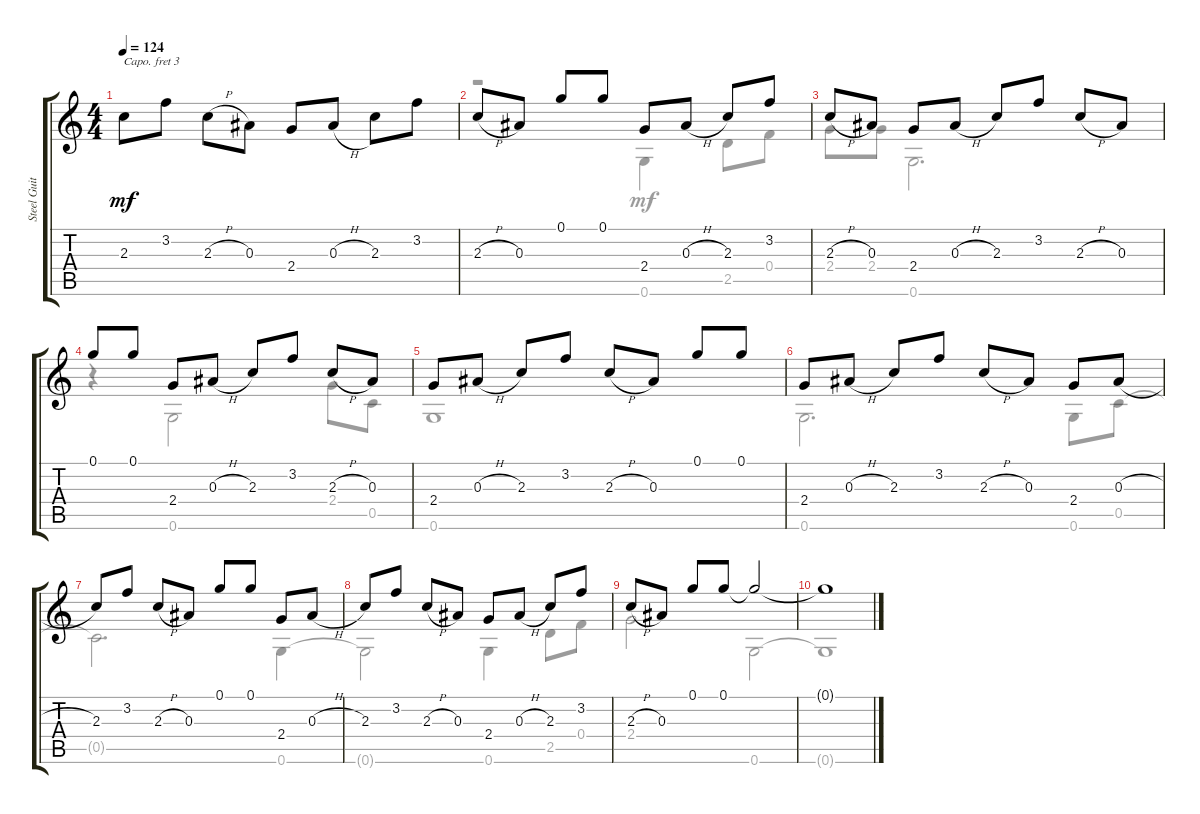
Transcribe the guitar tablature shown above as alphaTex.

\track ("Steel Guitar" "Steel Guit") {instrument acousticguitarsteel}
\staff {score tabs}
\capo 3
\tuning (E4 B3 G3 D3 A2 E2) {hide}
\voice
\ts (4 4)
\tempo 124
\clef g2
\ks c
2.3.8{dy mf} 3.2.8 2.3{h}.8 0.3.8 2.4.8 0.3{h}.8 2.3.8 3.2.8 |
2.3{h}.8 0.3.8 0.1.8 0.1.8 2.4.8 0.3{h}.8 2.3.8 3.2.8 |
2.3{h}.8 0.3.8 2.4.8 0.3{h}.8 2.3.8 3.2.8 2.3{h}.8 0.3.8 |
0.1.8 0.1.8 2.4.8 0.3{h}.8 2.3.8 3.2.8 2.3{h}.8 0.3.8 |
2.4.8 0.3{h}.8 2.3.8 3.2.8 2.3{h}.8 0.3.8 0.1.8 0.1.8 |
2.4.8 0.3{h}.8 2.3.8 3.2.8 2.3{h}.8 0.3.8 2.4.8 0.3{h}.8 |
2.3.8 3.2.8 2.3{h}.8 0.3.8 0.1.8 0.1.8 2.4.8 0.3{h}.8 |
2.3.8 3.2.8 2.3{h}.8 0.3.8 2.4.8 0.3{h}.8 2.3.8 3.2.8 |
2.3{h}.8 0.3.8 0.1.8 0.1.8 0.1{t}.2 |
0.1{t}.1
\voice
\clef g2
\ottava regular
\simile none
\ks c
|
r.2 0.6.4 2.5.8 0.4.8 |
2.4.8 2.4.8 0.6.2{d} |
r.4 0.6.2 2.4.8 0.5.8 |
0.6.1 |
0.6.2{d} 0.6.8 0.5.8 |
0.5{t}.2{d} 0.6.4 |
0.6{t}.2 0.6.4 2.5.8 0.4.8 |
2.4.2 0.6.2 |
0.6{t}.1
